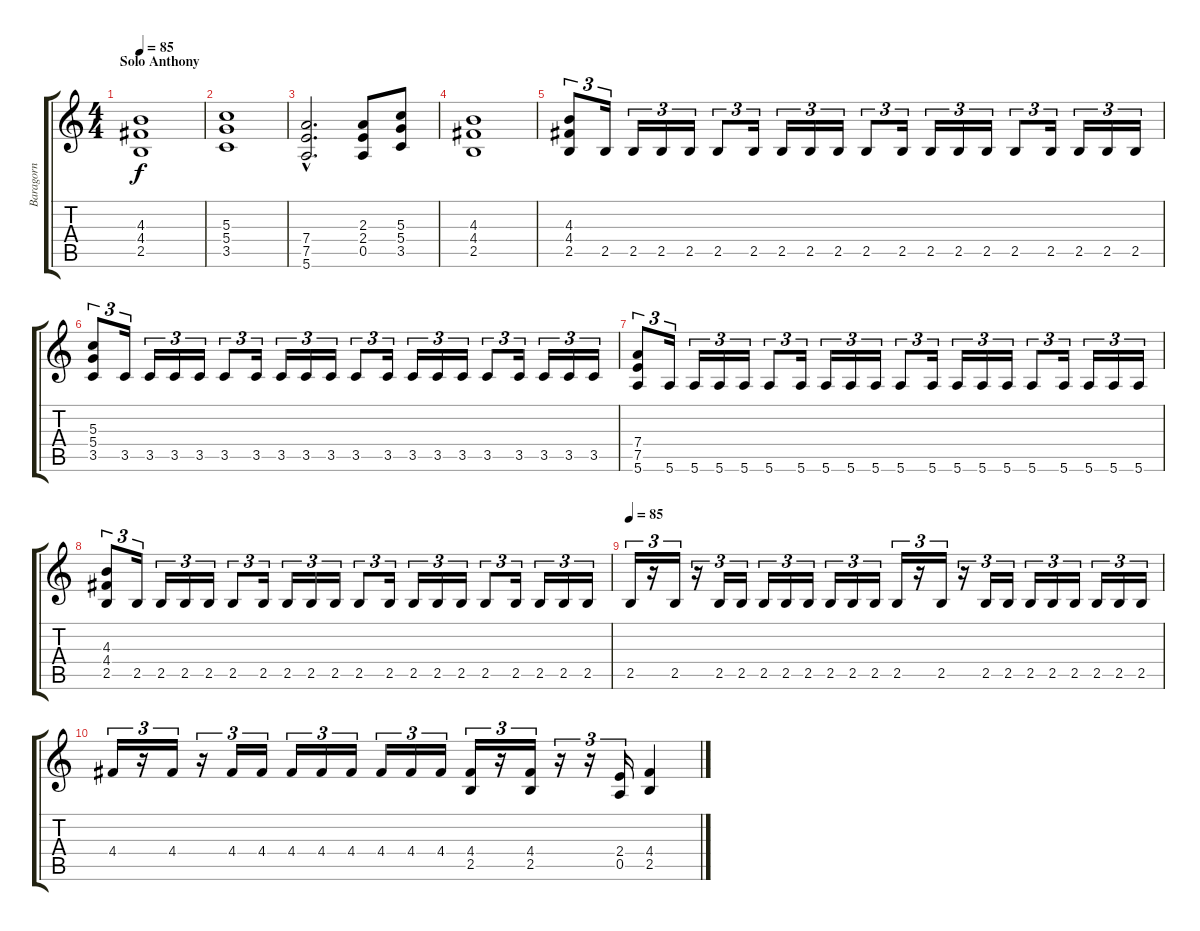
\track ("Baragorn" "Baragorn") {instrument distortionguitar}
\staff {score tabs}
\tuning (E4 B3 G3 D3 A2 E2) {hide}
\ts (4 4)
\section ("" "Solo Anthony")
\tempo 85
\clef g2
\ks c
(4.3 4.4 2.5).1{dy f} |
(5.3 5.4 3.5).1 |
(7.4{hac} 7.5{hac} 5.6{hac}).2{d} (2.3 2.4 0.5).8 (5.3 5.4 3.5).8 |
(4.3 4.4 2.5).1 |
(4.3 4.4 2.5).8{tu (3 2)} 2.5.16{tu (3 2)} 2.5.16{tu (3 2)} 2.5.16{tu (3 2)} 2.5.16{tu (3 2)} 2.5.8{tu (3 2)} 2.5.16{tu (3 2)} 2.5.16{tu (3 2)} 2.5.16{tu (3 2)} 2.5.16{tu (3 2)} 2.5.8{tu (3 2)} 2.5.16{tu (3 2)} 2.5.16{tu (3 2)} 2.5.16{tu (3 2)} 2.5.16{tu (3 2)} 2.5.8{tu (3 2)} 2.5.16{tu (3 2)} 2.5.16{tu (3 2)} 2.5.16{tu (3 2)} 2.5.16{tu (3 2)} |
(5.3 5.4 3.5).8{tu (3 2)} 3.5.16{tu (3 2)} 3.5.16{tu (3 2)} 3.5.16{tu (3 2)} 3.5.16{tu (3 2)} 3.5.8{tu (3 2)} 3.5.16{tu (3 2)} 3.5.16{tu (3 2)} 3.5.16{tu (3 2)} 3.5.16{tu (3 2)} 3.5.8{tu (3 2)} 3.5.16{tu (3 2)} 3.5.16{tu (3 2)} 3.5.16{tu (3 2)} 3.5.16{tu (3 2)} 3.5.8{tu (3 2)} 3.5.16{tu (3 2)} 3.5.16{tu (3 2)} 3.5.16{tu (3 2)} 3.5.16{tu (3 2)} |
(7.4 7.5 5.6).8{tu (3 2)} 5.6.16{tu (3 2)} 5.6.16{tu (3 2)} 5.6.16{tu (3 2)} 5.6.16{tu (3 2)} 5.6.8{tu (3 2)} 5.6.16{tu (3 2)} 5.6.16{tu (3 2)} 5.6.16{tu (3 2)} 5.6.16{tu (3 2)} 5.6.8{tu (3 2)} 5.6.16{tu (3 2)} 5.6.16{tu (3 2)} 5.6.16{tu (3 2)} 5.6.16{tu (3 2)} 5.6.8{tu (3 2)} 5.6.16{tu (3 2)} 5.6.16{tu (3 2)} 5.6.16{tu (3 2)} 5.6.16{tu (3 2)} |
(4.3 4.4 2.5).8{tu (3 2)} 2.5.16{tu (3 2)} 2.5.16{tu (3 2)} 2.5.16{tu (3 2)} 2.5.16{tu (3 2)} 2.5.8{tu (3 2)} 2.5.16{tu (3 2)} 2.5.16{tu (3 2)} 2.5.16{tu (3 2)} 2.5.16{tu (3 2)} 2.5.8{tu (3 2)} 2.5.16{tu (3 2)} 2.5.16{tu (3 2)} 2.5.16{tu (3 2)} 2.5.16{tu (3 2)} 2.5.8{tu (3 2)} 2.5.16{tu (3 2)} 2.5.16{tu (3 2)} 2.5.16{tu (3 2)} 2.5.16{tu (3 2)} |
\tempo 85
2.5.16{tu (3 2)} r.16{tu (3 2)} 2.5.16{tu (3 2)} r.16{tu (3 2)} 2.5.16{tu (3 2)} 2.5.16{tu (3 2)} 2.5.16{tu (3 2)} 2.5.16{tu (3 2)} 2.5.16{tu (3 2)} 2.5.16{tu (3 2)} 2.5.16{tu (3 2)} 2.5.16{tu (3 2)} 2.5.16{tu (3 2)} r.16{tu (3 2)} 2.5.16{tu (3 2)} r.16{tu (3 2)} 2.5.16{tu (3 2)} 2.5.16{tu (3 2)} 2.5.16{tu (3 2)} 2.5.16{tu (3 2)} 2.5.16{tu (3 2)} 2.5.16{tu (3 2)} 2.5.16{tu (3 2)} 2.5.16{tu (3 2)} |
4.4.16{tu (3 2)} r.16{tu (3 2)} 4.4.16{tu (3 2)} r.16{tu (3 2)} 4.4.16{tu (3 2)} 4.4.16{tu (3 2)} 4.4.16{tu (3 2)} 4.4.16{tu (3 2)} 4.4.16{tu (3 2)} 4.4.16{tu (3 2)} 4.4.16{tu (3 2)} 4.4.16{tu (3 2)} (4.4 2.5).16{tu (3 2)} r.16{tu (3 2)} (4.4 2.5).16{tu (3 2)} r.16{tu (3 2)} r.16{tu (3 2)} (2.4 0.5).16{tu (3 2)} (4.4 2.5).4
